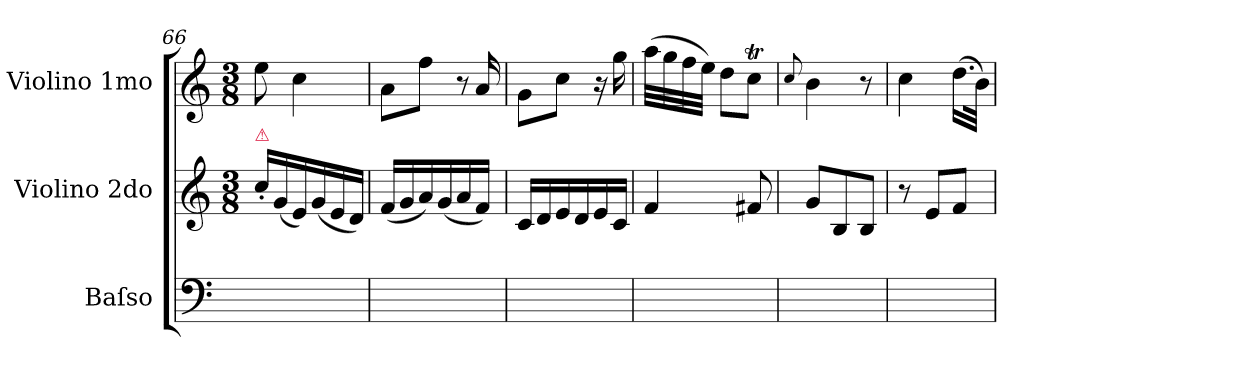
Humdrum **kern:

**kern	**kern	**kern
*part3	*part2	*part1
*staff3	*staff2	*staff1
*I"Baſso	*I"Violino 2do	*I"Violino 1mo
*I'b	*I'vl 2	*I'vl 1
*clefF4	*clefG2	*clefG2
*k[]	*k[]	*k[]
*	*M3/8	*M3/8
=66	=66	=66
!	!LO:TX:a:color=crimson:t=⚠	!
4.ryy	16cc'\LL	8ee\
.	(<16g/	.
.	16e/)	4cc\
.	(16g/	.
.	16e/	.
.	16d/JJ)	.
=67	=67	=67
4.ryy	(16f/LL	8a\L
.	16g/	.
.	16a/)	8ff\J
.	(16g/	.
!	!	!LO:N:vis=8
.	16a/	16r
.	16f/JJ)	16a/
=68	=68	=68
4.ryy	16c/LL	8g\L
.	16d/	.
.	16e/	8cc\J
.	16d/	.
.	16e/	16r
.	16c/JJ	16gg\
=69	=69	=69
4.ryy	4f/	(32aa\LLL
.	.	32gg\
.	.	32ff\
.	.	32ee\JJJ)
.	.	8dd\L
.	8f#X/	8ccT\J
=70	=70	=70
.	.	8qqcc/
4.ryy	8g/L	4b\
.	8B/	.
.	8B/J	8r
=71	=71	=71
4.ryy	8r	4cc\
.	8e/L	.
.	8f/J	(16.dd\LL
.	.	32b\JJk)
=	=	=
*-	*-	*-
